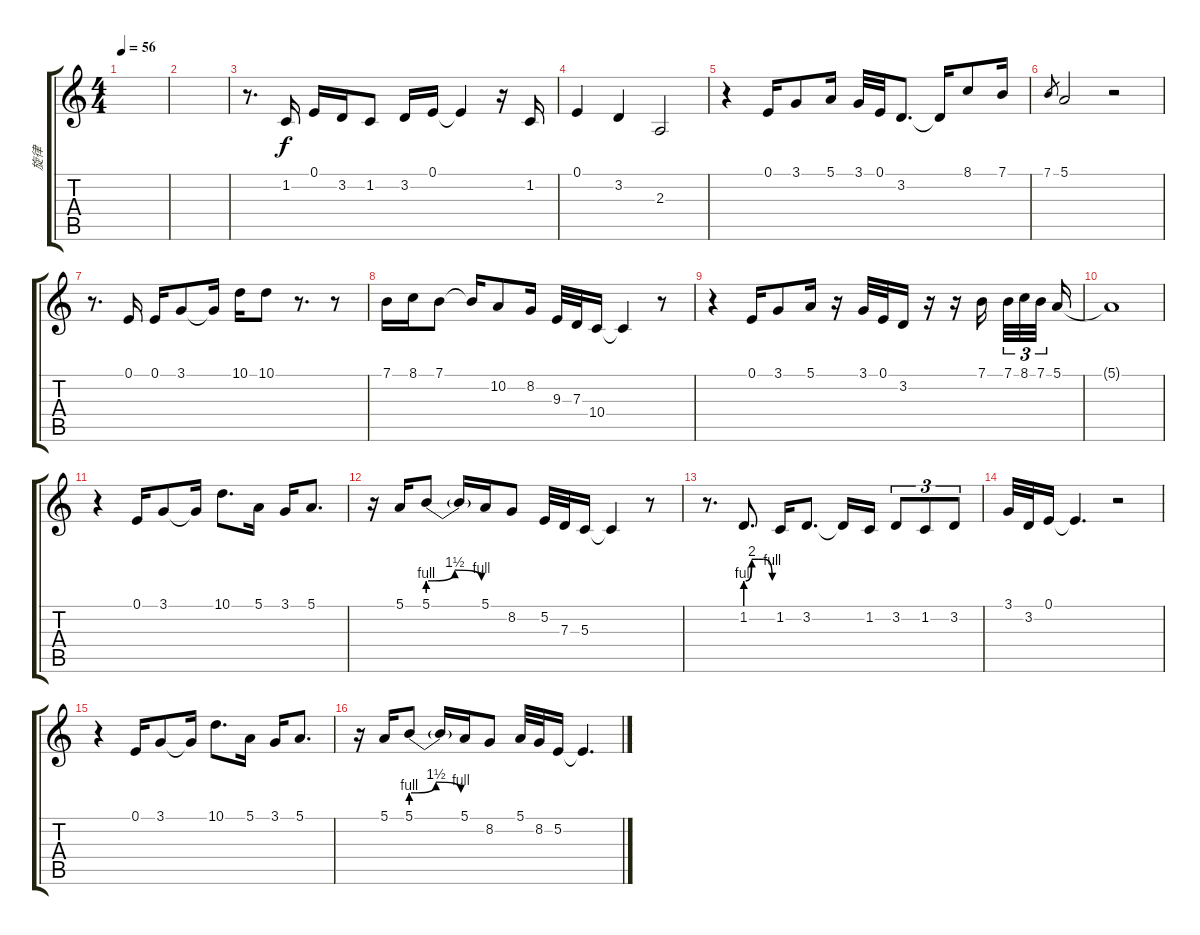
\track ("旋律" "旋律") {instrument harmonica}
\staff {score tabs}
\tuning (E4 B3 G3 D3 A2 E2) {hide}
\ts (4 4)
\tempo 56
\clef g2
\ks c
|
|
r.8{d} 1.2.16 0.1.16 3.2.16 1.2.8 3.2.16 0.1.16 0.1{t}.4 r.16 1.2.16 |
0.1.4 3.2.4 2.3.2 |
r.4 0.1.16 3.1.8 5.1.16 3.1.32 0.1.32 3.2.8{d} 3.2{t}.16 8.1.8 7.1.16 |
7.1.8{gr} 5.1.2 r.2 |
r.8{d} 0.1.16 0.1.16 3.1.8 3.1{t}.16 10.1.16 10.1.8 r.8{d} r.8 |
7.1.16 8.1.16 7.1.8 7.1{t}.16 10.2.8 8.2.16 9.3.32 7.3.32 10.4.16 10.4{t}.4 r.8 |
r.4 0.1.16 3.1.8 5.1.16 r.16 3.1.32 0.1.32 3.2.16 r.16 r.16 7.1.16{beam splitsecondary} 7.1.32{tu (3 2)} 8.1.32{tu (3 2)} 7.1.32{tu (3 2) beam splitsecondary} 5.1.16 |
5.1{t}.1 |
r.4 0.1.16 3.1.8 3.1{t}.16 10.1.8{d} 5.1.16 3.1.16 5.1.8{d} |
r.16 5.1.16 5.1{be (bendrelease 0 4 20 6 35 6 60 4)}.8 5.1{t}.16 5.1.16 8.2.8 5.2.32 7.3.32 5.3.16 5.3{t}.4 r.8 |
r.8{d} 1.2{be (custom 0 4 14 8 19 8 30 8 40 8 60 4)}.8{d} 1.2.16 3.2.8{d} 3.2{t}.16 1.2.16 3.2.8{tu (3 2)} 1.2.8{tu (3 2)} 3.2.8{tu (3 2)} |
3.1.32 3.2.32 0.1.16 0.1{t}.4{d} r.2 |
r.4 0.1.16 3.1.8 3.1{t}.16 10.1.8{d} 5.1.16 3.1.16 5.1.8{d} |
r.16 5.1.16 5.1{be (bendrelease 0 4 20 6 40 6 60 4)}.8 5.1{t}.16 5.1.16 8.2.8 5.1.32 8.2.32 5.2.16 5.2{t}.4{d}
